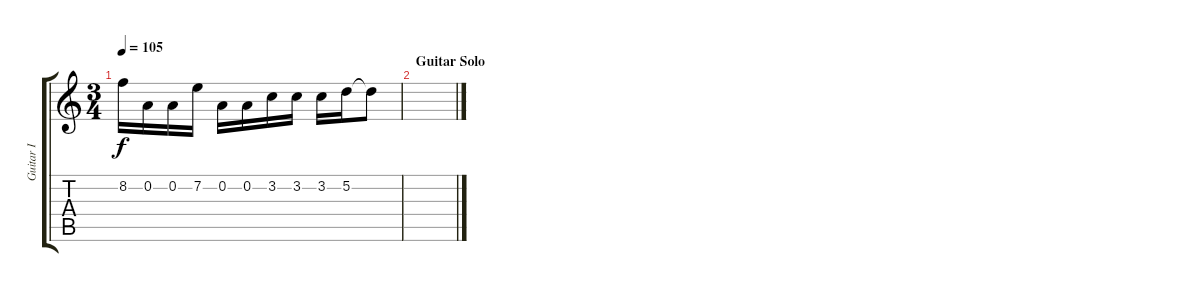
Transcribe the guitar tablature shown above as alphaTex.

\track ("Guitar I" "Guitar I") {instrument distortionguitar}
\staff {score tabs}
\tuning (D4 A3 F3 C3 G2 D2) {hide}
\ts (3 4)
\tempo 105
\clef g2
\ks c
8.2.16{dy f} 0.2.16 0.2.16 7.2.16 0.2.16 0.2.16 3.2.16 3.2.16 3.2.16 5.2.16 5.2{t}.8 |
\section ("" "Guitar Solo")
